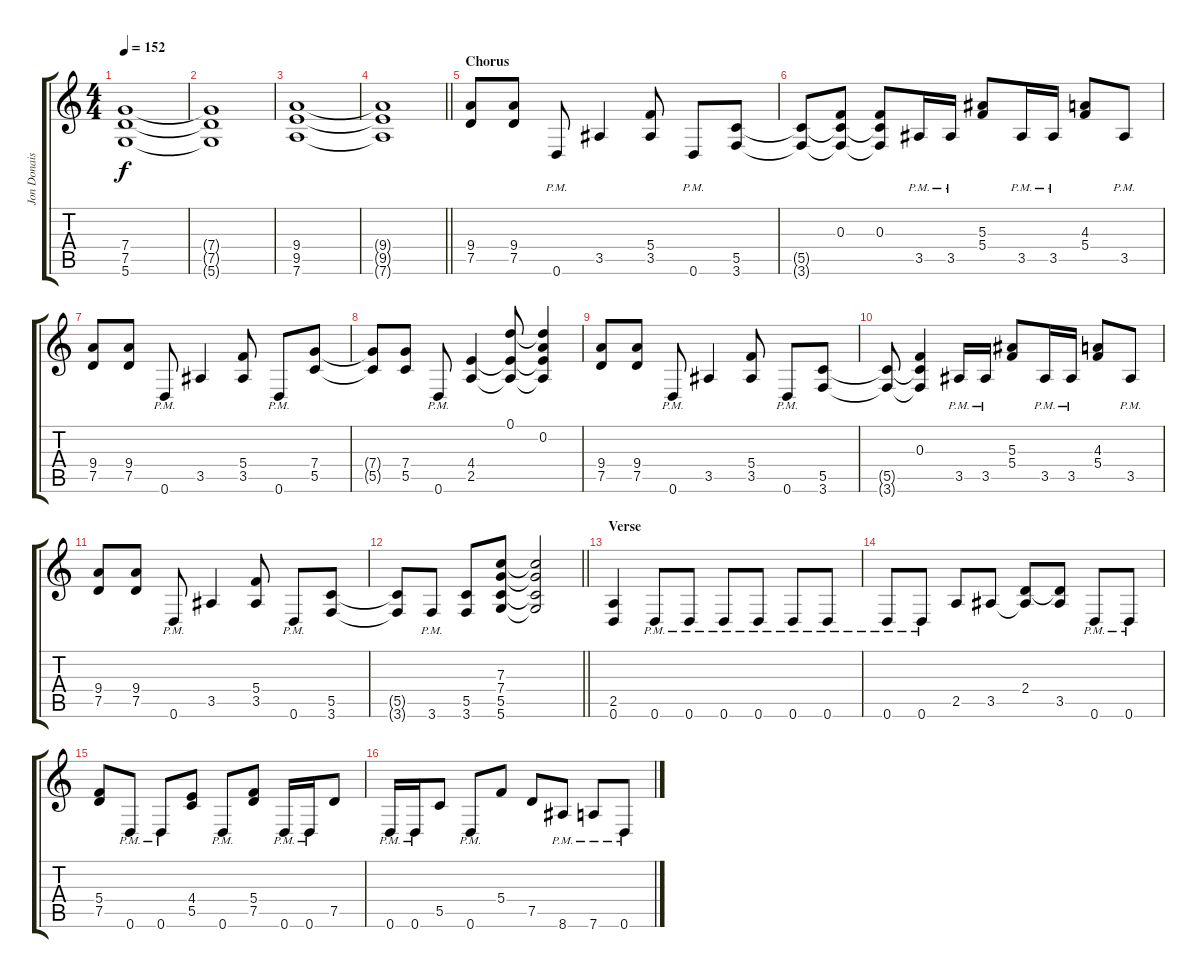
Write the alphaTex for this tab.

\track ("Jon Donais" "Jon Donais") {instrument distortionguitar}
\staff {score tabs}
\tuning (D4 A3 F3 C3 G2 D2) {hide}
\ts (4 4)
\tempo 152
\clef g2
\ks c
(7.4 7.5 5.6).1{dy f} |
(7.4{t} 7.5{t} 5.6{t}).1 |
(9.4 9.5 7.6).1 |
\barLineRight lightlight
(9.4{t} 9.5{t} 7.6{t}).1 |
\section ("" "Chorus")
(9.4 7.5).8 (9.4 7.5).8 0.6{pm}.8 3.5.4 (5.4 3.5).8 0.6{pm}.8 (5.5 3.6).8 |
(5.5{t} 3.6{t}).8 (0.3 5.5{t} 3.6{t}).8 (0.3 5.5{t} 3.6{t}).8 3.5{pm}.16 3.5{pm}.16 (5.3 5.4).8 3.5{pm}.16 3.5{pm}.16 (4.3 5.4).8 3.5{pm}.8 |
(9.4 7.5).8 (9.4 7.5).8 0.6{pm}.8 3.5.4 (5.4 3.5).8 0.6{pm}.8 (7.4 5.5).8 |
(7.4{t} 5.5{t}).8 (7.4 5.5).8 0.6{pm}.8 (4.4 2.5).4 (0.1 4.4{t} 2.5{t}).8 (0.1{t} 0.2 4.4{t} 2.5{t}).4 |
(9.4 7.5).8 (9.4 7.5).8 0.6{pm}.8 3.5.4 (5.4 3.5).8 0.6{pm}.8 (5.5 3.6).8 |
(5.5{t} 3.6{t}).8 (0.3 5.5{t} 3.6{t}).4 3.5{pm}.16 3.5{pm}.16 (5.3 5.4).8 3.5{pm}.16 3.5{pm}.16 (4.3 5.4).8 3.5{pm}.8 |
(9.4 7.5).8 (9.4 7.5).8 0.6{pm}.8 3.5.4 (5.4 3.5).8 0.6{pm}.8 (5.5 3.6).8 |
\barLineRight lightlight
(5.5{t} 3.6{t}).8 3.6{pm}.8 (5.5 3.6).8 (7.3 7.4 5.5 5.6).8 (7.3{t} 7.4{t} 5.5{t} 5.6{t}).2 |
\section ("" "Verse")
(2.5 0.6).4 0.6{pm}.8 0.6{pm}.8 0.6{pm}.8 0.6{pm}.8 0.6{pm}.8 0.6{pm}.8 |
0.6{pm}.8 0.6{pm}.8 2.5.8 3.5.8 (2.4 3.5{t}).8 (2.4{t} 3.5).8 0.6{pm}.8 0.6{pm}.8 |
(5.4 7.5).8 0.6{pm}.8 0.6{pm}.8 (4.4 5.5).8 0.6{pm}.8 (5.4 7.5).8 0.6{pm}.16 0.6{pm}.16 7.5.8 |
0.6{pm}.16 0.6{pm}.16 5.5.8 0.6{pm}.8 5.4.8 7.5.8 8.6{pm}.8 7.6{pm}.8 0.6{pm}.8
